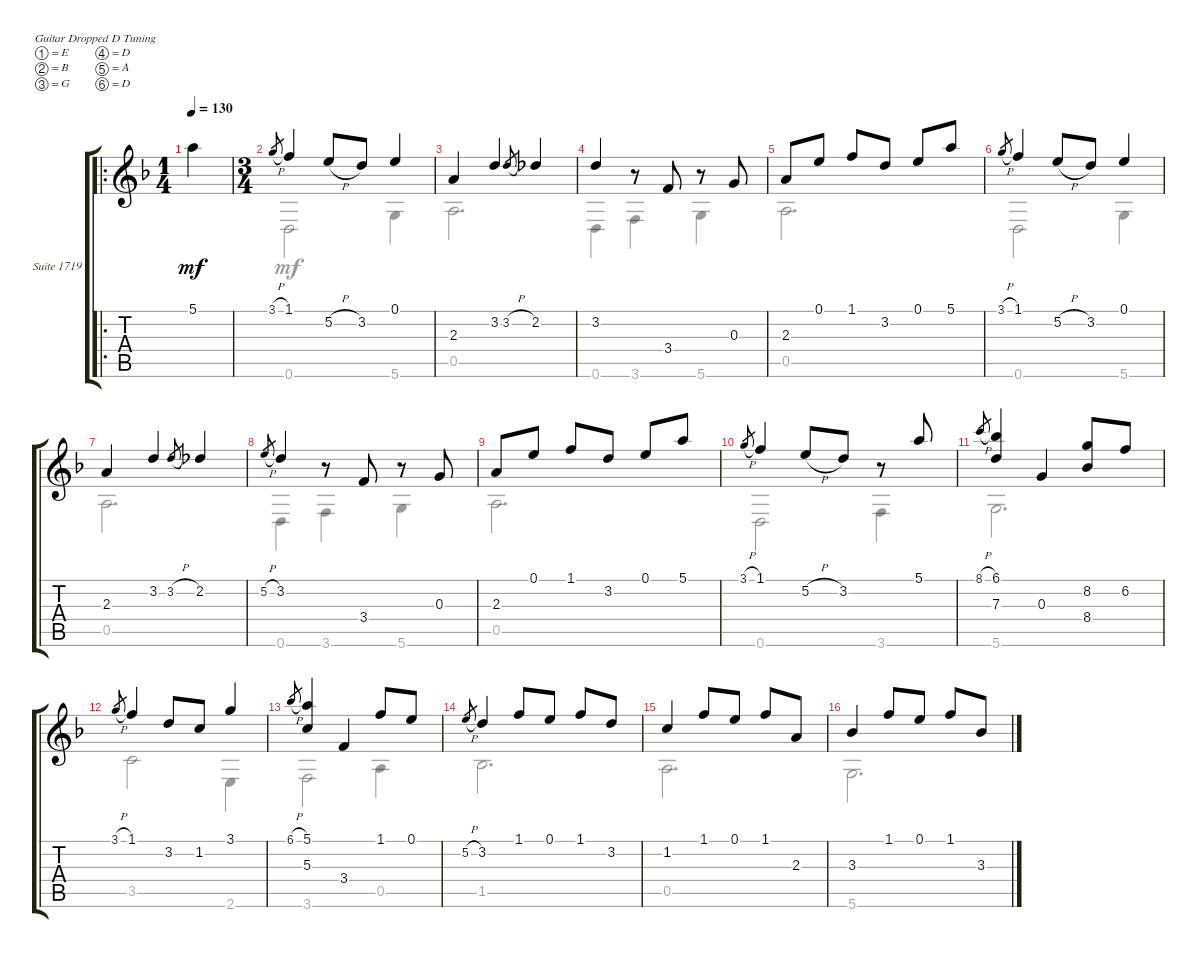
\bracketExtendMode groupsimilarinstruments
\firstSystemTrackNameOrientation horizontal
\otherSystemsTrackNameOrientation horizontal
\track ("Suite 1719 In Dm - 3. La Badinage" "Suite 1719") {instrument acousticguitarnylon}
\staff {score tabs}
\tuning (E4 B3 G3 D3 A2 D2)
\voice
\ro
\ts (1 4)
\tempo 130
\clef g2
\ks dminor
5.1.4{dy mf instrument acousticguitarnylon} |
\ts (3 4)
3.1{h}.8{gr} 1.1.4 5.2{h}.8 3.2.8 0.1.4 |
2.3.4 3.2.4 3.2{h}.8{gr} 2.2.4 |
3.2.4 r.8 3.4.8 r.8 0.3.8 |
2.3.8 0.1.8 1.1.8 3.2.8 0.1.8 5.1.8 |
3.1{h}.8{gr} 1.1.4 5.2{h}.8 3.2.8 0.1.4 |
2.3.4 3.2.4 3.2{h}.8{gr} 2.2.4 |
5.2{h}.8{gr} 3.2.4 r.8 3.4.8 r.8 0.3.8 |
2.3.8 0.1.8 1.1.8 3.2.8 0.1.8 5.1.8 |
3.1{h}.8{gr} 1.1.4 5.2{h}.8 3.2.8 r.8 5.1.8 |
8.1{h}.8{gr} (6.1 7.3).4 0.3.4 (8.2 8.4).8 6.2.8 |
3.1{h}.8{gr} 1.1.4 3.2.8 1.2.8 3.1.4 |
6.1{h}.8{gr} (5.1 5.3).4 3.4.4 1.1.8 0.1.8 |
5.2{h}.8{gr} 3.2.4 1.1.8 0.1.8 1.1.8 3.2.8 |
1.2.4 1.1.8 0.1.8 1.1.8 2.3.8 |
3.3.4 1.1.8 0.1.8 1.1.8 3.3.8
\voice
\clef g2
\ottava regular
\simile none
\ks dminor
|
0.6.2 5.6.4 |
0.5.2{d} |
0.6.4 3.6.4 5.6.4 |
0.5.2{d} |
0.6.2 5.6.4 |
0.5.2{d} |
0.6.4 3.6.4 5.6.4 |
0.5.2{d} |
0.6.2 3.6.4 |
5.6.2{d} |
3.5.2 2.6.4 |
3.6.2 0.5.4 |
1.5.2{d} |
0.5.2{d} |
5.6.2{d}
